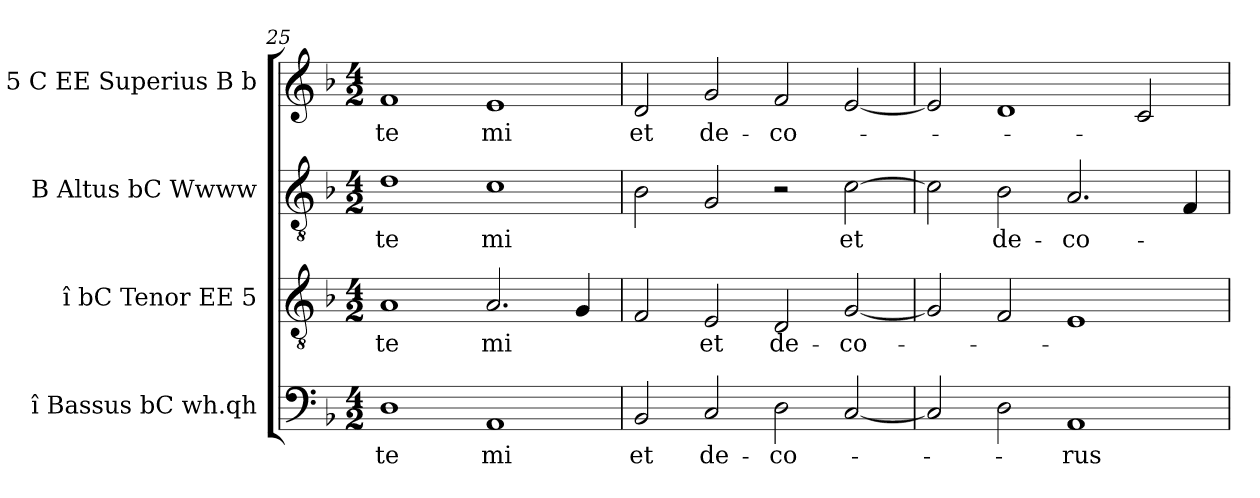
**kern	**text	**kern	**text	**kern	**text	**kern	**text
*part4	*part4	*part3	*part3	*part2	*part2	*part1	*part1
*staff4	*staff4	*staff3	*staff3	*staff2	*staff2	*staff1	*staff1
*I"î  Bassus  bC  wh.qh	*	*I"î  bC  Tenor  EE 5	*	*I"B  Altus  bC  Wwww	*	*I"5  C EE  Superius  B  b	*
*I'B.	*	*I'T.	*	*I'A.	*	*I'S.	*
*clefF4	*	*clefGv2	*	*clefGv2	*	*clefG2	*
*k[b-]	*	*k[b-]	*	*k[b-]	*	*k[b-]	*
*F:	*	*F:	*	*F:	*	*F:	*
*M4/2	*	*M4/2	*	*M4/2	*	*M4/2	*
=25	=25	=25	=25	=25	=25	=25	=25
!	!LO:LY:b:cj	!	!LO:LY:b:cj	!	!LO:LY:b:cj	!	!LO:LY:b:cj
1D	-te	1A	-te	1d	-te	1f	-te
!	!LO:LY:b:cj	!	!LO:LY:b:cj	!	!LO:LY:b:cj	!	!LO:LY:b:cj
1AA	mi	2.A/	mi	1c	mi	1e	mi
.	.	4G/	.	.	.	.	.
=26	=26	=26	=26	=26	=26	=26	=26
!	!LO:LY:b:cj	!	!	!	!	!	!LO:LY:b:cj
2BB-/	et	2F/	.	2B-\	.	2d/	et
!	!LO:LY:b:cj	!	!LO:LY:b:cj	!	!	!	!LO:LY:b:cj
2C/	de-	2E/	et	2G/	.	2g/	de-
!	!LO:LY:b:cj	!	!LO:LY:b:cj	!	!	!	!LO:LY:b:cj
2D\	-co-	2D/	de-	2r	.	2f/	-co-
!	!	!	!LO:LY:b:cj	!	!LO:LY:b:cj	!	!
[<2C/	.	[<2G/	-co-	[>2c\	et	[<2e/	.
=27	=27	=27	=27	=27	=27	=27	=27
2C/]	.	2G/]	.	2c\]	.	2e/]	.
!	!	!	!	!	!LO:LY:b:cj	!	!
2D\	.	2F/	.	2B-\	de-	1d	.
!	!LO:LY:b:cj	!	!	!	!LO:LY:b:cj	!	!
1AA	-rus	1E	.	2.A/	-co-	.	.
.	.	.	.	.	.	2c/	.
.	.	.	.	4F/	.	.	.
=	=	=	=	=	=	=	=
*-	*-	*-	*-	*-	*-	*-	*-
